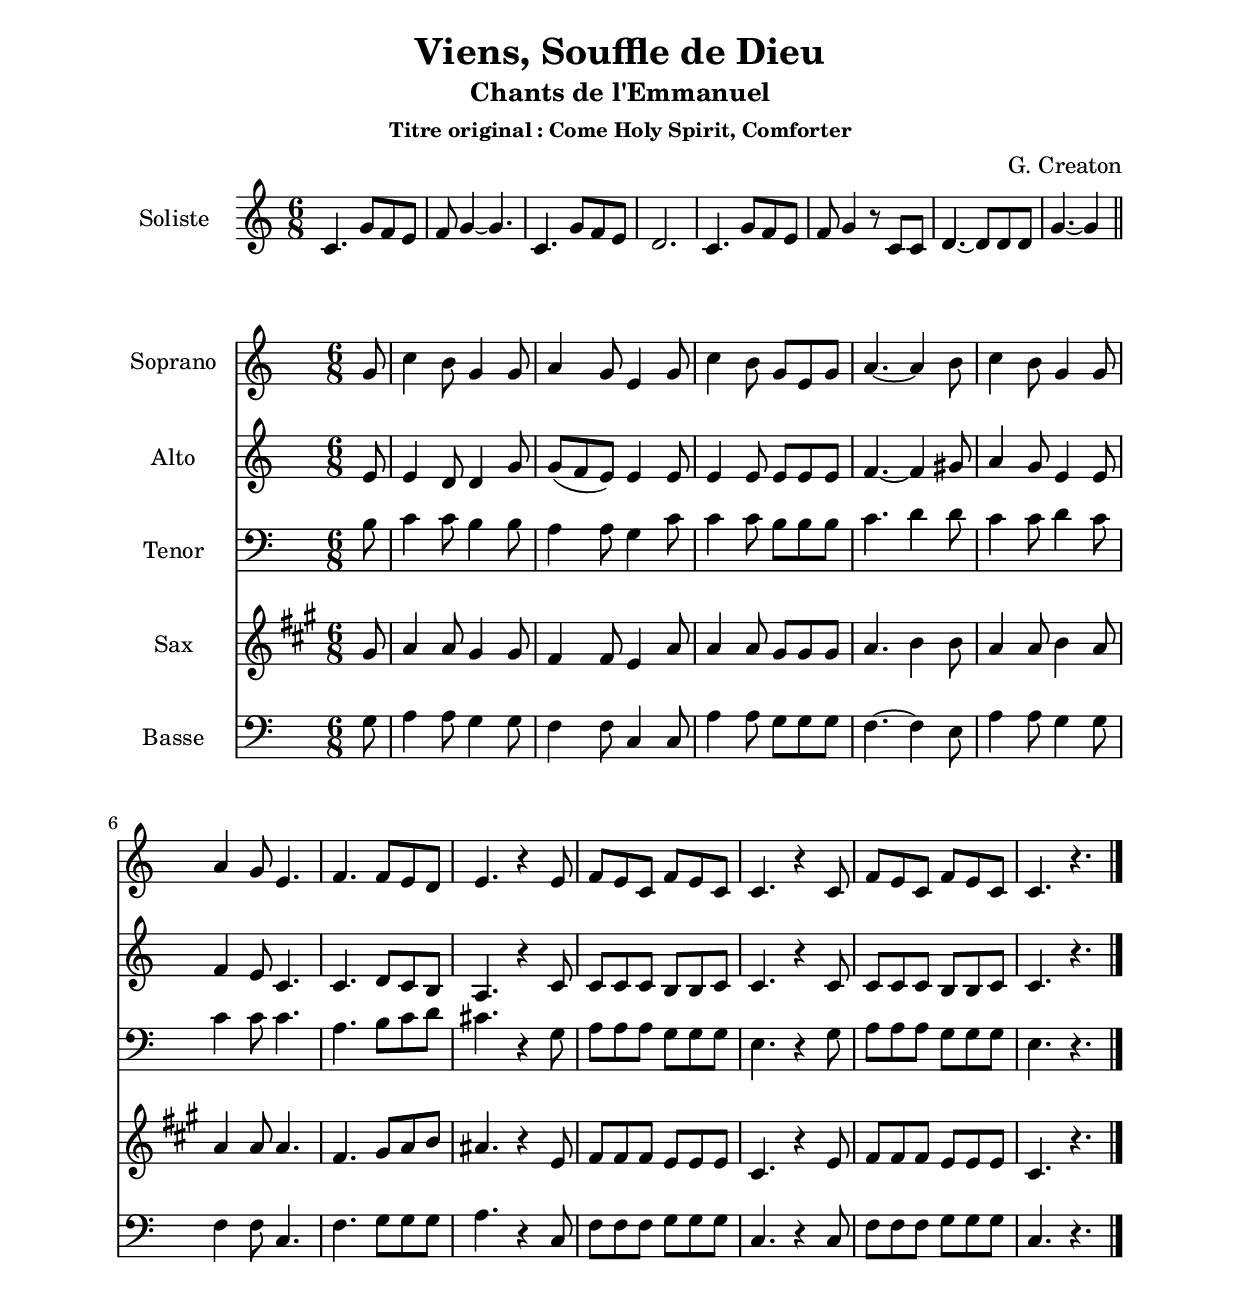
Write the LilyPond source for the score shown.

\version "2.22.1"
\language "italiano"

\header {
  title = "Viens, Souffle de Dieu"
  subtitle = "Chants de l'Emmanuel"
  subsubtitle = "Titre original : Come Holy Spirit, Comforter"
  composer = "G. Creaton"
}

global = {
  \key do \major
  \time 6/8
}

soliste = \relative do' {
    \global
    do4. sol'8 fa mi
    fa8 sol4 ~ sol4.
    do,4. sol'8 fa mi
    re2.
    do4. sol'8 fa mi
    fa8 sol4 r8 do, do
    re4. ~ re8 re re
    sol4. ~ sol4
    
    \bar "||"
  }
  
sopranoChorus = \relative do'' {
    \global
    \partial 8
    sol8
    do4 si8 sol4 sol8
    la4 sol8 mi4 sol8
    do4 si8 sol mi sol
    la4. ~ la4 si8
    do4 si8 sol4 sol8
    la4 sol8 mi4.
    fa4. fa8 mi re
    mi4. r4 mi8
    fa8 mi do fa mi do
    do4. r4 do8
    fa8 mi do fa mi do
    do4. r4.
    
    \bar "|."
  }
  
altoChorus = \relative do' {
    \global
    mi8
    mi4 re8 re4 sol8
    sol8( fa mi) mi4 mi8
    mi4 mi8 mi8 mi mi
    fa4. ~ fa4 sold8
    la4 sol8 mi4 mi8
    fa4 mi8 do4.
    do4. re8 do si
    la4. r4 do8
    do8 do do si si do
    do4. r4 do8
    do8 do do si si do
    do4. r4.
  }
  
tenorChorus = \relative do' {
    \global
    si8
    do4 do8 si4 si8
    la4 la8 sol4 do8
    do4 do8 si8 si si
    do4. re4 re8
    do4 do8 re4 do8
    do4 do8 do4.
    la4. si8 do re
    dod4. r4 sol8
    la8 la la sol sol sol
    mi4. r4 sol8
    la8 la la sol sol sol
    mi4. r4.
  }
  
bassChorus = 
  \relative do' {
    \global
    sol8
    la4 la8 sol4 sol8
    fa4 fa8 do4 do8
    la'4 la8 sol8 sol sol
    fa4. ~ fa4 mi8
    la4 la8 sol4 sol8
    fa4 fa8 do4.
    fa4. sol8 sol sol
    la4. r4 do,8
    fa8 fa fa sol sol sol
    do,4. r4 do8
    fa8 fa fa sol sol sol
    do,4. r4.
  }

%----------------------------------------------------------------

%stemOff = \hide Staff.Stem
%stemOn = \undo \stemOff

%globalC = {
%  \key sol \minor
%  \cadenzaOn
%}

%solisteVerse =
%  \relative do'' {
%    \globalC
%    \stemOff do\breve sol1 \stemOn la4 \bar "||"
%    \stemOff sib\breve fa1 \stemOn sol4 \bar "||"
%    \stemOff sol\breve \stemOn fad4 sol la
%    \bar "|."
%  }

%sopranoVerse =
%  \relative do'' {
%    \globalC
%    \stemOff do\breve ~ do1 \stemOn la4 \bar "||"
%    \stemOff sib\breve ~ sib1 \stemOn sol4 ~ \bar "||"
%    \stemOff sol\breve ~ \stemOn sol2 fad4
%  }

%altoVerse =
%  \relative do' {
%    \globalC
%    \stemOff mib\breve ~ mib1 \stemOn do4 \bar "||"
%    \stemOff re\breve ~ re1 \stemOn sib4 \bar "||"
%    \stemOff do\breve ~ \stemOn do2 re4
%  }

%tenorVerse = 
%  \relative do' {
%    \globalC
%    \stemOff sol\breve ~ sol1 \stemOn la4 \bar "||"
%    \stemOff fa\breve ~ fa1 \stemOn sol4 ~ \bar "||"
%    \stemOff sol\breve ~ \stemOn sol2 la4
%  }

%bassVerse =
%  \relative do {
%    \globalC
%    \stemOff do\breve ~ do1 \stemOn fa4 \bar "||"
%    \stemOff sib,\breve ~ sib1 \stemOn mib4 ~ \bar "||"
%    \stemOff mib\breve ~ \stemOn mib2 re4
%  }

\include "../../../utilities.ly"

\book{
  \paper {
    left-margin = 20\mm
    right-margin = 20\mm
    top-margin = 20\mm
    bottom-margin = 20\mm
  }
  
  \score {
    <<
      \new Staff \with { instrumentName = "Soliste" midiInstrument = "choir aahs" } { \soliste }
    >>
    \layout { 
      indent = 2\cm
      \override BreathingSign.text = \markup { \musicglyph "comma" }
    }
    \midi {
      \tempo 4.=72
    }
  }
  
  \score {
    <<
      \new Staff \with { instrumentName = "Soprano" midiInstrument = "choir aahs" } { \sopranoChorus }
      \new Staff \with { instrumentName = "Alto" midiInstrument = "choir aahs" } { \altoChorus }
      \new Staff \with { instrumentName = "Tenor" midiInstrument = "choir aahs" } { \clef bass \tenorChorus }
      \new Staff \with { instrumentName = "Sax" midiInstrument = "choir aahs" } { \forSaxophoneAlto \tenorChorus }
      \new Staff \with { instrumentName = "Basse" midiInstrument = "choir aahs" } { \clef bass \bassChorus }
    >>
    \layout { 
      indent = 2\cm
      \override BreathingSign.text = \markup { \musicglyph "comma" }
    }
    \midi {
      \tempo 4.=72
    }
  }
}
